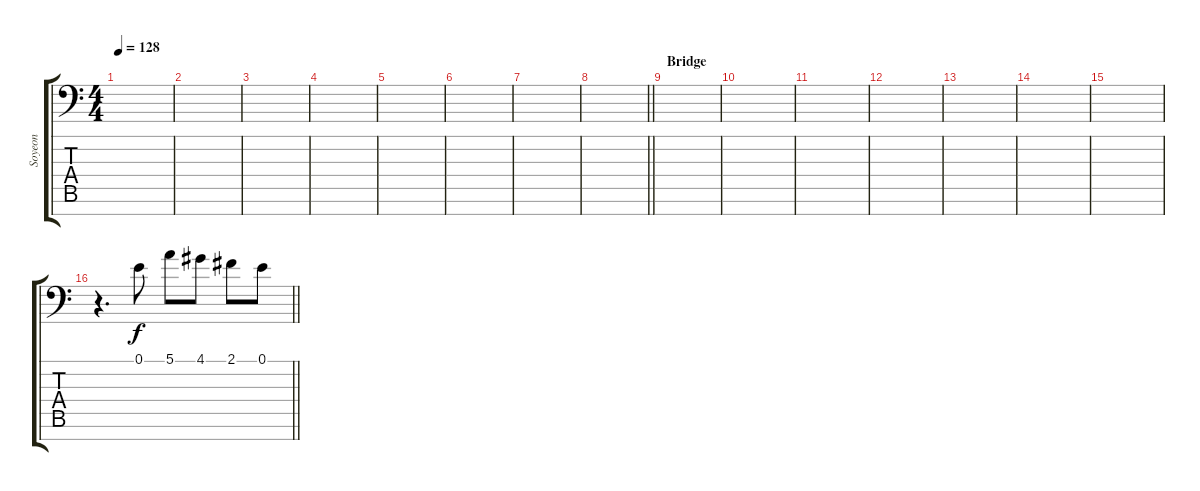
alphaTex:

\track ("Soyeon" "Soyeon") {instrument altosax}
\staff {score tabs}
\tuning (E4 B3 G3 D3 A2 E2 C-1) {hide}
\ts (4 4)
\tempo 128
\clef f4
\ks c
|
|
|
|
|
|
|
\barLineRight lightlight
|
\section ("" "Bridge")
|
|
|
|
|
|
|
\barLineRight lightlight
r.4{d} 0.1.8 5.1.8 4.1.8 2.1.8 0.1.8
